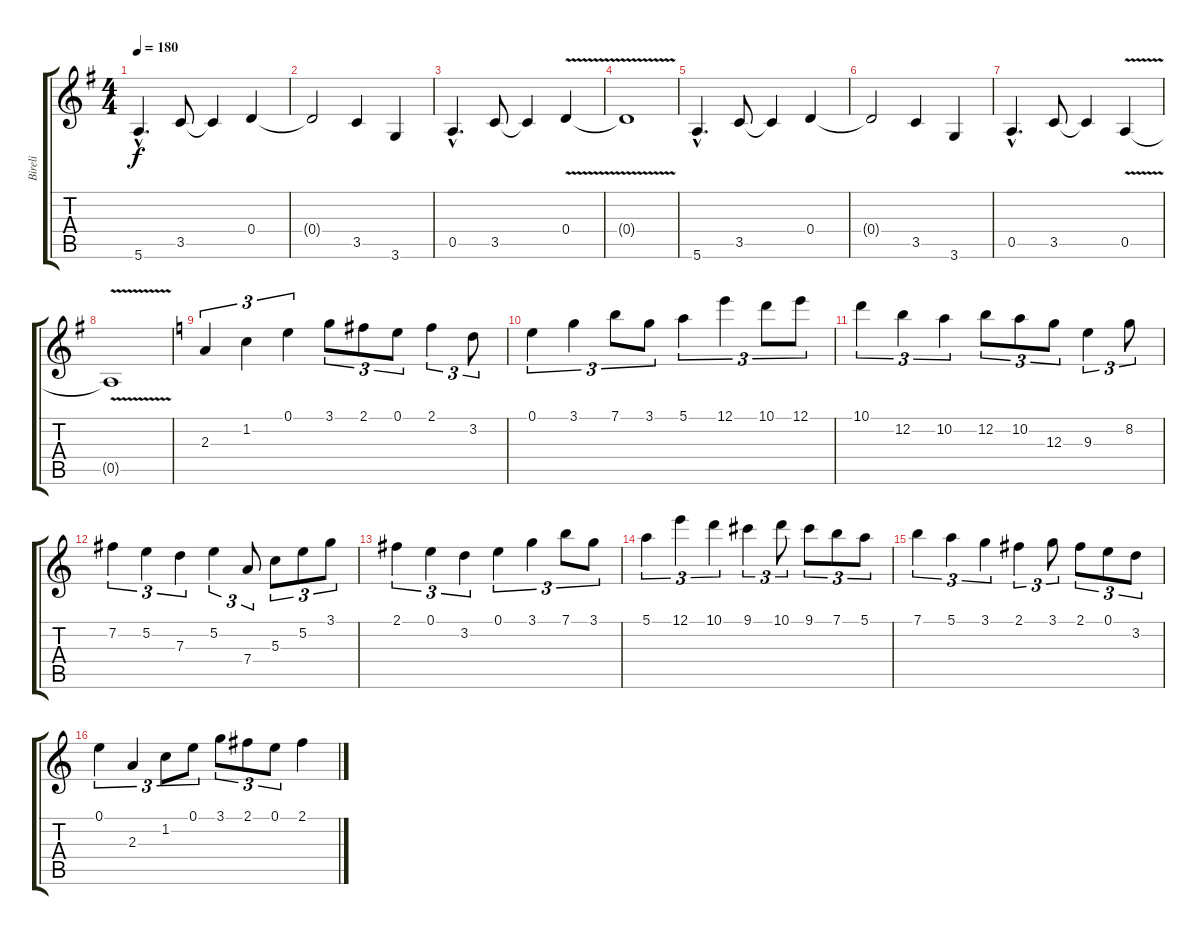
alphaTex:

\track ("Bireli" "Bireli") {instrument electricguitarjazz}
\staff {score tabs}
\tuning (E4 B3 G3 D3 A2 E2) {hide}
\ts (4 4)
\tempo 180
\clef g2
\ks g
5.6{hac}.4{d dy f} 3.5.8 3.5{t}.4 0.4.4 |
0.4{t}.2 3.5.4 3.6.4 |
0.5{hac}.4{d} 3.5.8 3.5{t}.4 0.4{v}.4 |
0.4{t}.1 |
5.6{hac}.4{d} 3.5.8 3.5{t}.4 0.4.4 |
0.4{t}.2 3.5.4 3.6.4 |
0.5{hac}.4{d} 3.5.8 3.5{t}.4 0.5{v}.4 |
0.5{t}.1 |
\ks c
2.3.4{tu (3 2)} 1.2.4{tu (3 2)} 0.1.4{tu (3 2)} 3.1.8{tu (3 2)} 2.1.8{tu (3 2)} 0.1.8{tu (3 2)} 2.1.4{tu (3 2)} 3.2.8{tu (3 2)} |
0.1.4{tu (3 2)} 3.1.4{tu (3 2)} 7.1.8{tu (3 2)} 3.1.8{tu (3 2)} 5.1.4{tu (3 2)} 12.1.4{tu (3 2)} 10.1.8{tu (3 2)} 12.1.8{tu (3 2)} |
10.1.4{tu (3 2)} 12.2.4{tu (3 2)} 10.2.4{tu (3 2)} 12.2.8{tu (3 2)} 10.2.8{tu (3 2)} 12.3.8{tu (3 2)} 9.3.4{tu (3 2)} 8.2.8{tu (3 2)} |
7.2.4{tu (3 2)} 5.2.4{tu (3 2)} 7.3.4{tu (3 2)} 5.2.4{tu (3 2)} 7.4.8{tu (3 2)} 5.3.8{tu (3 2)} 5.2.8{tu (3 2)} 3.1.8{tu (3 2)} |
2.1.4{tu (3 2)} 0.1.4{tu (3 2)} 3.2.4{tu (3 2)} 0.1.4{tu (3 2)} 3.1.4{tu (3 2)} 7.1.8{tu (3 2)} 3.1.8{tu (3 2)} |
5.1.4{tu (3 2)} 12.1.4{tu (3 2)} 10.1.4{tu (3 2)} 9.1.4{tu (3 2)} 10.1.8{tu (3 2)} 9.1.8{tu (3 2)} 7.1.8{tu (3 2)} 5.1.8{tu (3 2)} |
7.1.4{tu (3 2)} 5.1.4{tu (3 2)} 3.1.4{tu (3 2)} 2.1.4{tu (3 2)} 3.1.8{tu (3 2)} 2.1.8{tu (3 2)} 0.1.8{tu (3 2)} 3.2.8{tu (3 2)} |
0.1.4{tu (3 2)} 2.3.4{tu (3 2)} 1.2.8{tu (3 2)} 0.1.8{tu (3 2)} 3.1.8{tu (3 2)} 2.1.8{tu (3 2)} 0.1.8{tu (3 2)} 2.1.4
